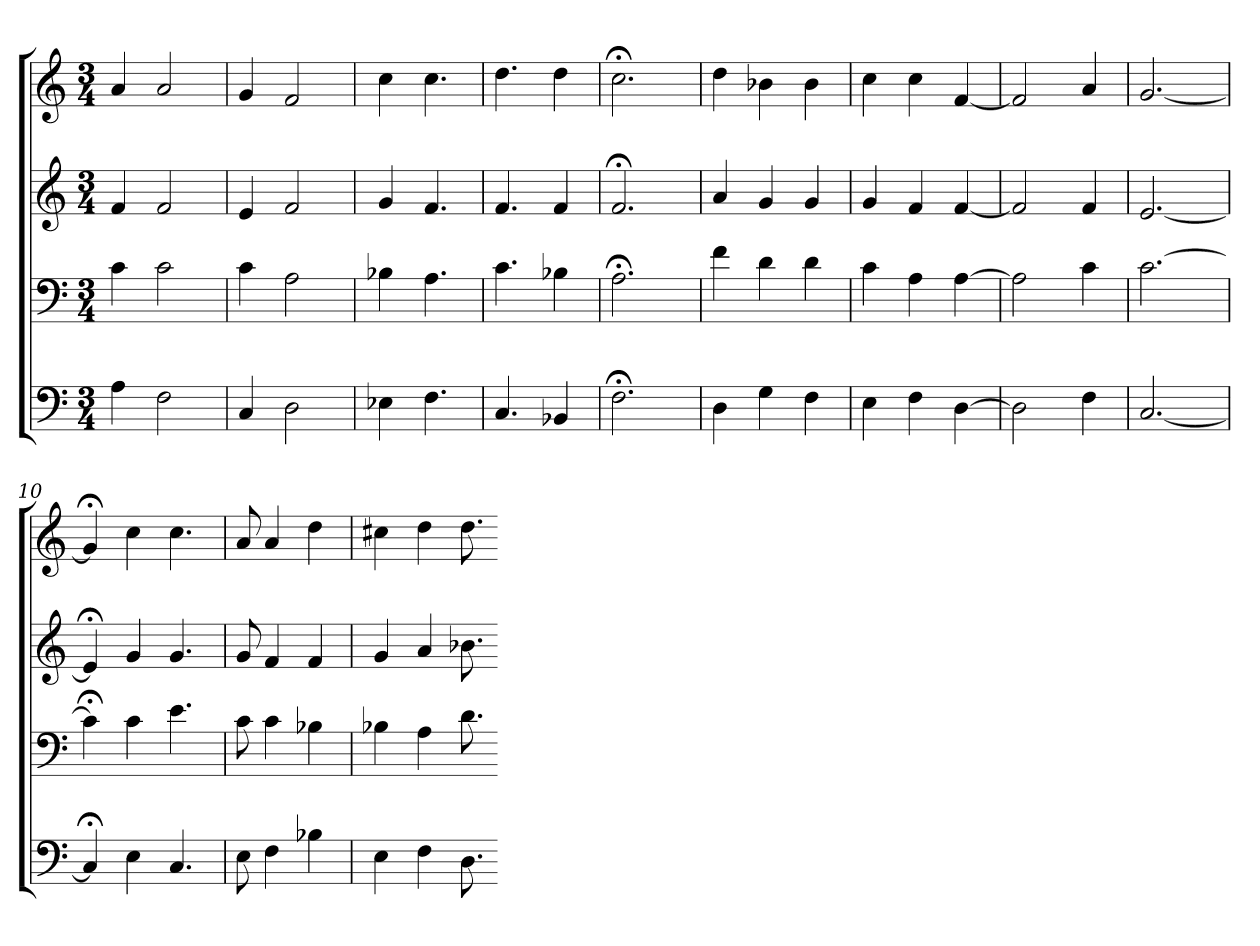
**kern	**kern	**kern	**kern
*part4	*part3	*part2	*part1
*staff4	*staff3	*staff2	*staff1
*clefF4	*clefF4	*clefG2	*clefG2
*M3/4	*M3/4	*M3/4	*M3/4
=1	=1	=1	=1
4A	4c	4f	4a
2F	2c	2f	2a
=2	=2	=2	=2
4C	4c	4e	4g
2D	2A	2f	2f
=3	=3	=3	=3
4E-X	4B-X	4g	4cc
4.F	4.A	4.f	4.cc
=4	=4	=4	=4
4.C	4.c	4.f	4.dd
4BB-X	4B-X	4f	4dd
=5	=5	=5	=5
2.F;<	2.A;<	2.f;<	2.cc;<
=6	=6	=6	=6
4D	4f	4a	4dd
4G	4d	4g	4b-X
4F	4d	4g	4b-
=7	=7	=7	=7
4E	4c	4g	4cc
4F	4A	4f	4cc
[4D	[4A	[4f	[4f
=8	=8	=8	=8
2D]	2A]	2f]	2f]
4F	4c	4f	4a
=9	=9	=9	=9
[2.C	[2.c	[2.e	[2.g
=10	=10	=10	=10
4C;<]	4c;<]	4e;<]	4g;<]
4E	4c	4g	4cc
4.C	4.e	4.g	4.cc
=11	=11	=11	=11
8E	8c	8g	8a
4F	4c	4f	4a
4B-X	4B-X	4f	4dd
=12	=12	=12	=12
4E	4B-X	4g	4cc#X
4F	4A	4a	4dd
8.D	8.d	8.b-X	8.dd
=-	=-	=-	=-
*-	*-	*-	*-
